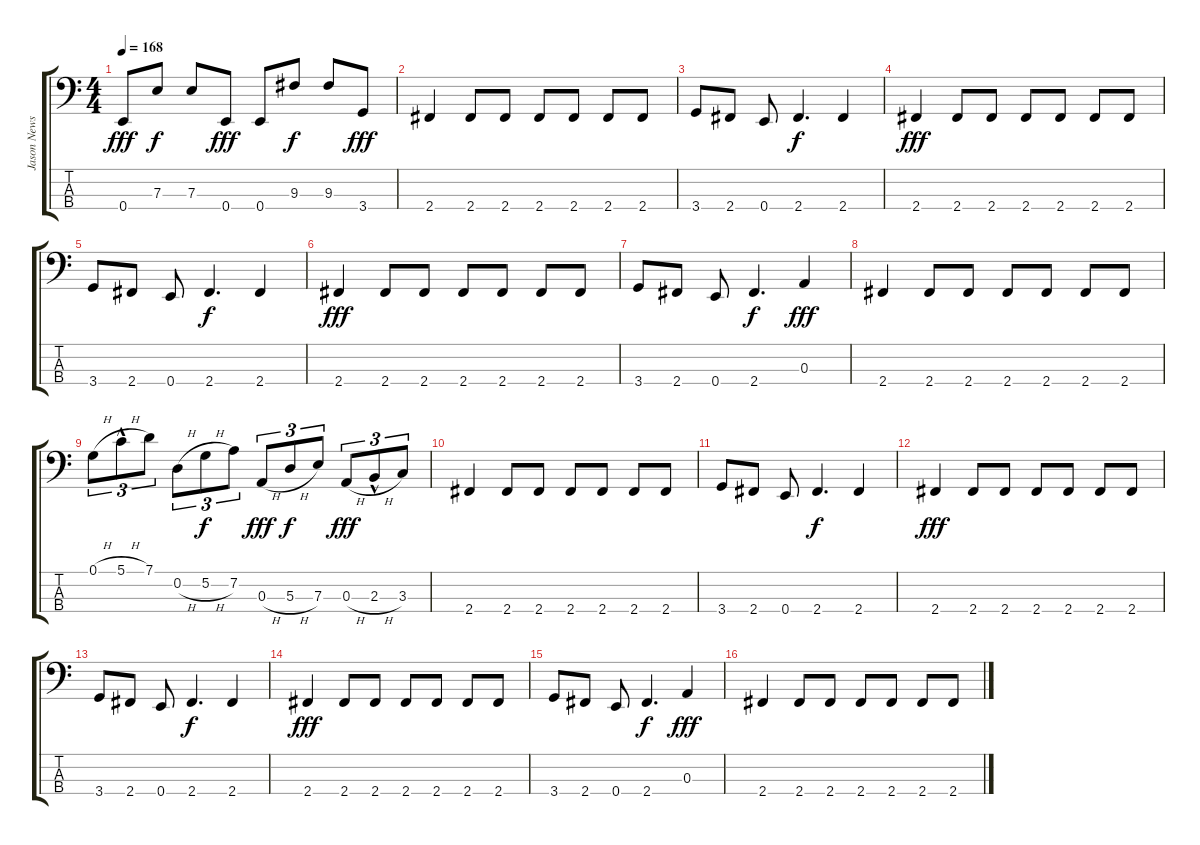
\track ("Jason Newsted/Cliff Burton Bass" "Jason News") {instrument electricbasspick}
\staff {score tabs}
\tuning (G2 D2 A1 E1) {hide}
\ts (4 4)
\tempo 168
\clef f4
\ks c
0.4.8{dy fff} 7.3.8{dy f} 7.3.8 0.4.8{dy fff} 0.4.8 9.3.8{dy f} 9.3.8 3.4.8{dy fff} |
2.4.4 2.4.8 2.4.8 2.4.8 2.4.8 2.4.8 2.4.8 |
3.4.8 2.4.8 0.4.8 2.4.4{d dy f} 2.4.4 |
2.4.4{dy fff} 2.4.8 2.4.8 2.4.8 2.4.8 2.4.8 2.4.8 |
3.4.8 2.4.8 0.4.8 2.4.4{d dy f} 2.4.4 |
2.4.4{dy fff} 2.4.8 2.4.8 2.4.8 2.4.8 2.4.8 2.4.8 |
3.4.8 2.4.8 0.4.8 2.4.4{d dy f} 0.3.4{dy fff} |
2.4.4 2.4.8 2.4.8 2.4.8 2.4.8 2.4.8 2.4.8 |
0.1{h}.8{tu (3 2)} 5.1{h hac}.8{tu (3 2)} 7.1.8{tu (3 2)} 0.2{h}.8{tu (3 2)} 5.2{h}.8{tu (3 2) dy f} 7.2.8{tu (3 2)} 0.3{h}.8{tu (3 2) dy fff} 5.3{h}.8{tu (3 2) dy f} 7.3.8{tu (3 2)} 0.3{h}.8{tu (3 2) dy fff} 2.3{h hac}.8{tu (3 2)} 3.3.8{tu (3 2)} |
2.4.4 2.4.8 2.4.8 2.4.8 2.4.8 2.4.8 2.4.8 |
3.4.8 2.4.8 0.4.8 2.4.4{d dy f} 2.4.4 |
2.4.4{dy fff} 2.4.8 2.4.8 2.4.8 2.4.8 2.4.8 2.4.8 |
3.4.8 2.4.8 0.4.8 2.4.4{d dy f} 2.4.4 |
2.4.4{dy fff} 2.4.8 2.4.8 2.4.8 2.4.8 2.4.8 2.4.8 |
3.4.8 2.4.8 0.4.8 2.4.4{d dy f} 0.3.4{dy fff} |
2.4.4 2.4.8 2.4.8 2.4.8 2.4.8 2.4.8 2.4.8
